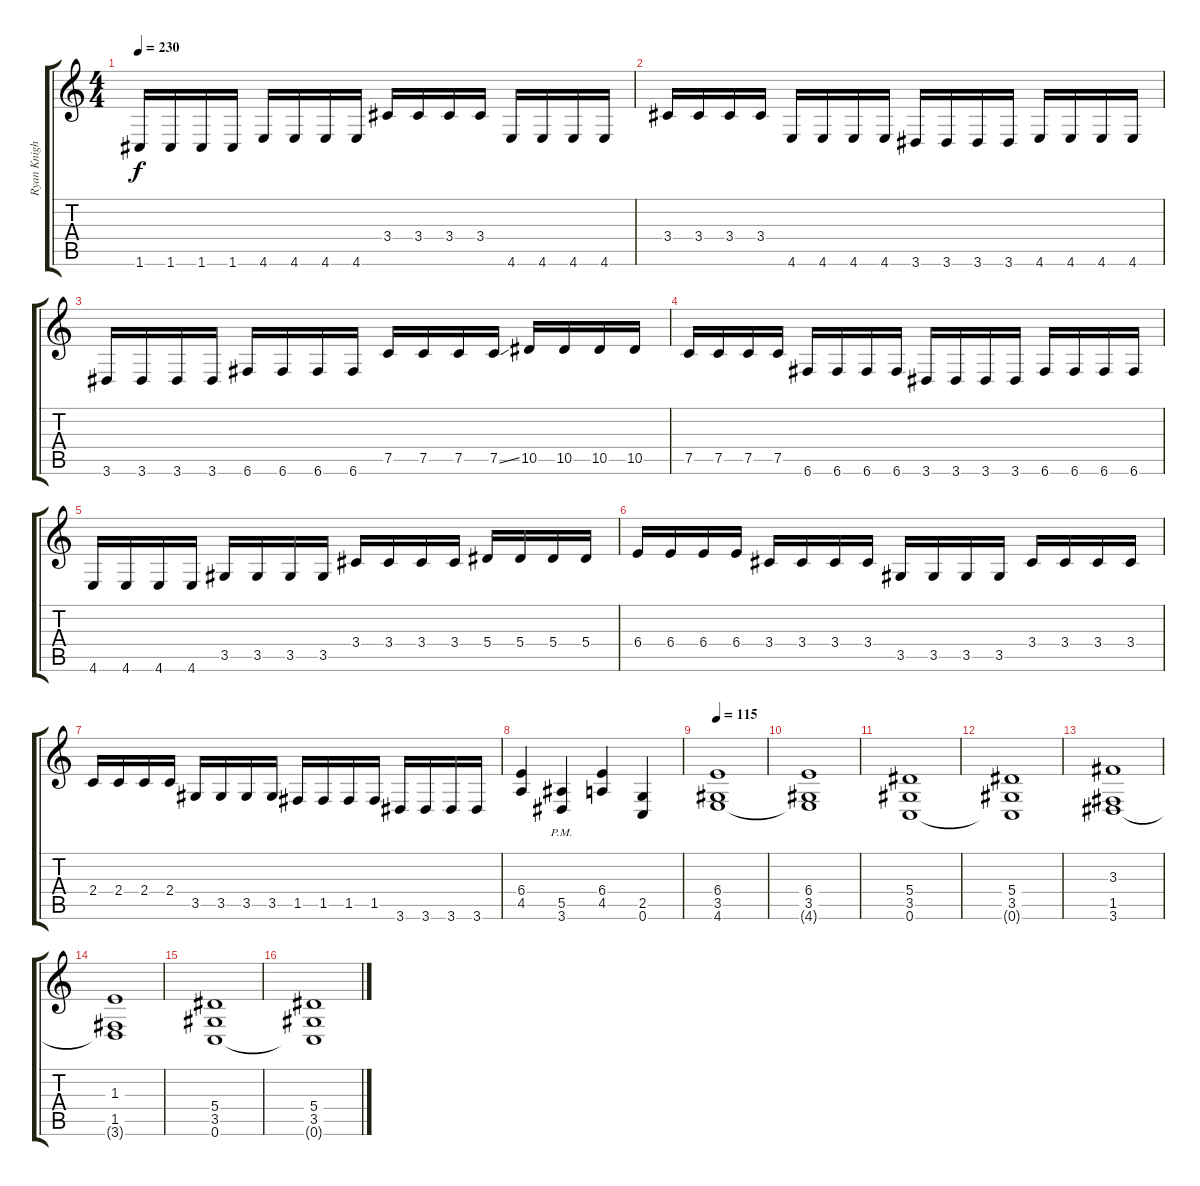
\track ("Ryan Knight" "Ryan Knigh") {instrument distortionguitar}
\staff {score tabs}
\tuning (C4 G3 Eb3 Bb2 F2 C2) {hide}
\ts (4 4)
\tempo 230
\clef g2
\ks c
1.6.16{dy f} 1.6.16 1.6.16 1.6.16 4.6.16 4.6.16 4.6.16 4.6.16 3.4.16 3.4.16 3.4.16 3.4.16 4.6.16 4.6.16 4.6.16 4.6.16 |
3.4.16 3.4.16 3.4.16 3.4.16 4.6.16 4.6.16 4.6.16 4.6.16 3.6.16 3.6.16 3.6.16 3.6.16 4.6.16 4.6.16 4.6.16 4.6.16 |
3.6.16 3.6.16 3.6.16 3.6.16 6.6.16 6.6.16 6.6.16 6.6.16 7.5.16 7.5.16 7.5.16 7.5{ss}.16 10.5.16 10.5.16 10.5.16 10.5.16 |
7.5.16 7.5.16 7.5.16 7.5.16 6.6.16 6.6.16 6.6.16 6.6.16 3.6.16 3.6.16 3.6.16 3.6.16 6.6.16 6.6.16 6.6.16 6.6.16 |
4.6.16 4.6.16 4.6.16 4.6.16 3.5.16 3.5.16 3.5.16 3.5.16 3.4.16 3.4.16 3.4.16 3.4.16 5.4.16 5.4.16 5.4.16 5.4.16 |
6.4.16 6.4.16 6.4.16 6.4.16 3.4.16 3.4.16 3.4.16 3.4.16 3.5.16 3.5.16 3.5.16 3.5.16 3.4.16 3.4.16 3.4.16 3.4.16 |
2.4.16 2.4.16 2.4.16 2.4.16 3.5.16 3.5.16 3.5.16 3.5.16 1.5.16 1.5.16 1.5.16 1.5.16 3.6.16 3.6.16 3.6.16 3.6.16 |
(6.4 4.5).4 (5.5{pm} 3.6{pm}).4 (6.4 4.5).4 (2.5 0.6).4 |
\tempo 115
(6.4 3.5 4.6).1 |
(6.4 3.5 4.6{t}).1 |
(5.4 3.5 0.6).1 |
(5.4 3.5 0.6{t}).1 |
(3.3 1.5 3.6).1 |
(1.3 1.5 3.6{t}).1 |
(5.4 3.5 0.6).1 |
(5.4 3.5 0.6{t}).1
